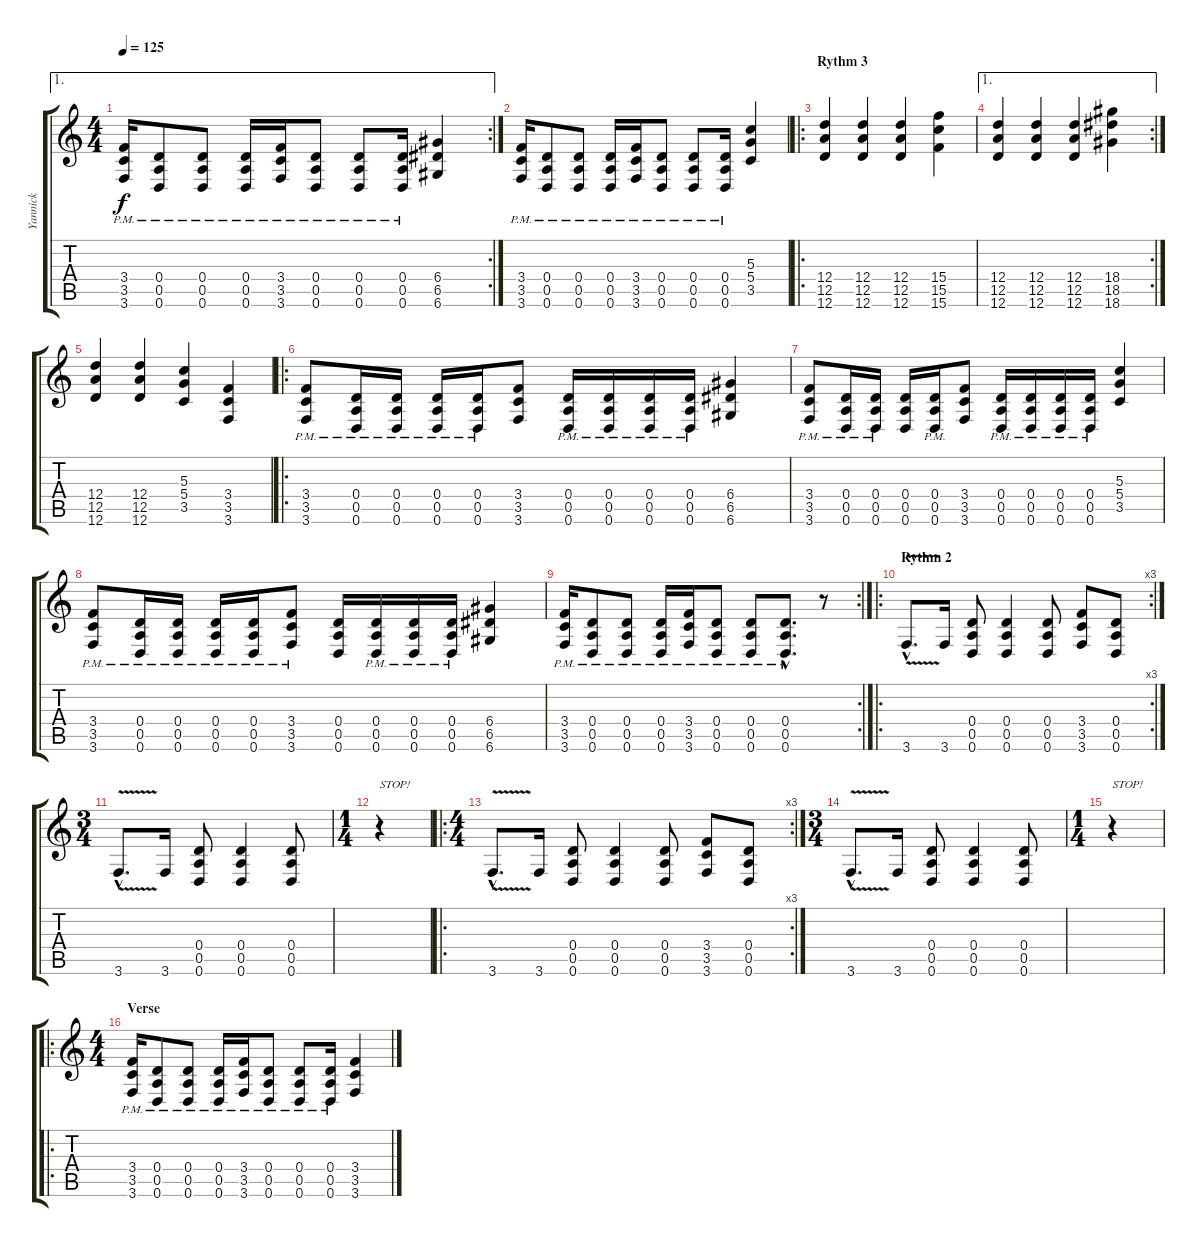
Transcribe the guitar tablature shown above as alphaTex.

\track ("Yannick" "Yannick") {instrument distortionguitar}
\staff {score tabs}
\tuning (E4 B3 G3 D3 A2 D2) {hide}
\ae 1
\rc 2
\ts (4 4)
\tempo 125
\clef g2
\ks c
(3.4 3.5{pm} 3.6).16{dy f} (0.4 0.5{pm} 0.6).8 (0.4 0.5{pm} 0.6).8 (0.4 0.5{pm} 0.6).16 (3.4 3.5{pm} 3.6).16 (0.4 0.5{pm} 0.6).8 (0.4 0.5{pm} 0.6).8 (0.4 0.5{pm} 0.6).16 (6.4 6.5 6.6).4 |
(3.4 3.5{pm} 3.6).16 (0.4 0.5{pm} 0.6).8 (0.4 0.5{pm} 0.6).8 (0.4 0.5{pm} 0.6).16 (3.4 3.5{pm} 3.6).16 (0.4 0.5{pm} 0.6).8 (0.4 0.5{pm} 0.6).8 (0.4 0.5{pm} 0.6).16 (5.3 5.4 3.5).4 |
\ro
\section ("" "Rythm 3")
(12.4 12.5 12.6).4 (12.4 12.5 12.6).4 (12.4 12.5 12.6).4 (15.4 15.5 15.6).4 |
\ae 1
\rc 2
(12.4 12.5 12.6).4 (12.4 12.5 12.6).4 (12.4 12.5 12.6).4 (18.4 18.5 18.6).4 |
(12.4 12.5 12.6).4 (12.4 12.5 12.6).4 (5.3 5.4 3.5).4 (3.4 3.5 3.6).4 |
\ro
(3.4{pm} 3.5 3.6).8 (0.4{pm} 0.5 0.6).16 (0.4{pm} 0.5 0.6).16 (0.4{pm} 0.5 0.6).16 (0.4{pm} 0.5 0.6).16 (3.4 3.5 3.6).8 (0.4{pm} 0.5 0.6).16 (0.4{pm} 0.5 0.6).16 (0.4{pm} 0.5 0.6).16 (0.4{pm} 0.5 0.6).16 (6.4 6.5 6.6).4 |
(3.4{pm} 3.5 3.6).8 (0.4{pm} 0.5 0.6).16 (0.4{pm} 0.5 0.6).16 (0.4 0.5 0.6).16 (0.4{pm} 0.5 0.6).16 (3.4 3.5 3.6).8 (0.4{pm} 0.5 0.6).16 (0.4{pm} 0.5 0.6).16 (0.4{pm} 0.5 0.6).16 (0.4{pm} 0.5 0.6).16 (5.3 5.4 3.5).4 |
(3.4{pm} 3.5 3.6).8 (0.4{pm} 0.5 0.6).16 (0.4{pm} 0.5 0.6).16 (0.4{pm} 0.5 0.6).16 (0.4{pm} 0.5 0.6).16 (3.4{pm} 3.5 3.6).8 (0.4 0.5 0.6).16 (0.4{pm} 0.5 0.6).16 (0.4{pm} 0.5 0.6).16 (0.4{pm} 0.5 0.6).16 (6.4 6.5 6.6).4 |
\rc 2
(3.4{pm} 3.5 3.6).16 (0.4{pm} 0.5 0.6).8 (0.4{pm} 0.5 0.6).8 (0.4{pm} 0.5 0.6).16 (3.4{pm} 3.5 3.6).16 (0.4{pm} 0.5 0.6).8 (0.4{pm} 0.5 0.6).8 (0.4{hac pm} 0.5{hac} 0.6{hac}).8{d} r.8 |
\ro
\rc 3
\section ("" "Rythm 2")
3.6{v hac}.8{d} 3.6.16 (0.4 0.5 0.6).8 (0.4 0.5 0.6).4 (0.4 0.5 0.6).8 (3.4 3.5 3.6).8 (0.4 0.5 0.6).8 |
\ts (3 4)
3.6{v hac}.8{d} 3.6.16 (0.4 0.5 0.6).8 (0.4 0.5 0.6).4 (0.4 0.5 0.6).8 |
\ts (1 4)
r.4{txt "STOP!"} |
\ro
\rc 3
\ts (4 4)
3.6{v hac}.8{d} 3.6.16 (0.4 0.5 0.6).8 (0.4 0.5 0.6).4 (0.4 0.5 0.6).8 (3.4 3.5 3.6).8 (0.4 0.5 0.6).8 |
\ts (3 4)
3.6{v hac}.8{d} 3.6.16 (0.4 0.5 0.6).8 (0.4 0.5 0.6).4 (0.4 0.5 0.6).8 |
\ts (1 4)
r.4{txt "STOP!"} |
\ro
\ts (4 4)
\section ("" "Verse")
(3.4 3.5{pm} 3.6).16 (0.4 0.5{pm} 0.6).8 (0.4 0.5{pm} 0.6).8 (0.4 0.5{pm} 0.6).16 (3.4 3.5{pm} 3.6).16 (0.4 0.5{pm} 0.6).8 (0.4 0.5{pm} 0.6).8 (0.4 0.5{pm} 0.6).16 (3.4 3.5 3.6).4
